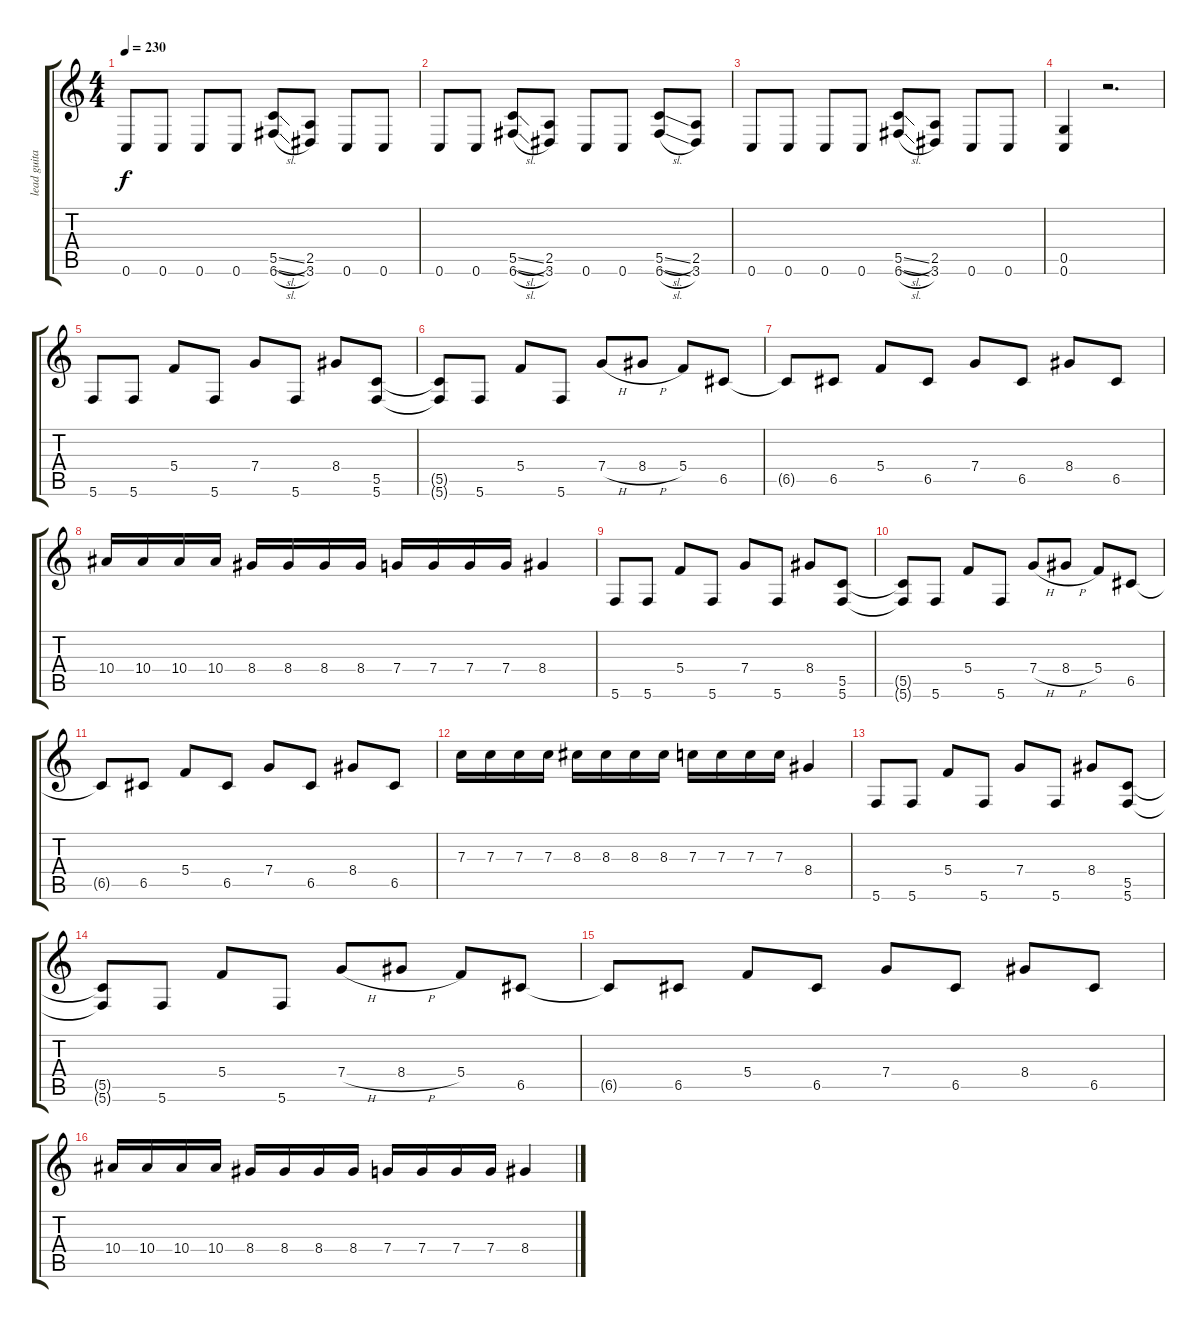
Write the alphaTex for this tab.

\track ("lead guitar" "lead guita") {instrument distortionguitar}
\staff {score tabs}
\tuning (D4 A3 F3 C3 G2 C2) {hide}
\ts (4 4)
\tempo 230
\clef g2
\ks c
0.6.8{dy f} 0.6.8 0.6.8 0.6.8 (5.5{sl} 6.6{sl}).8 (2.5 3.6).8 0.6.8 0.6.8 |
0.6.8 0.6.8 (5.5{sl} 6.6{sl}).8 (2.5 3.6).8 0.6.8 0.6.8 (5.5{sl} 6.6{sl}).8 (2.5 3.6).8 |
0.6.8 0.6.8 0.6.8 0.6.8 (5.5{sl} 6.6{sl}).8 (2.5 3.6).8 0.6.8 0.6.8 |
(0.5 0.6).4 r.2{d} |
5.6.8 5.6.8 5.4.8 5.6.8 7.4.8 5.6.8 8.4.8 (5.5 5.6).8 |
(5.5{t} 5.6{t}).8 5.6.8 5.4.8 5.6.8 7.4{h}.8 8.4{h}.8 5.4.8 6.5.8 |
6.5{t}.8 6.5.8 5.4.8 6.5.8 7.4.8 6.5.8 8.4.8 6.5.8 |
10.4.16 10.4.16 10.4.16 10.4.16 8.4.16 8.4.16 8.4.16 8.4.16 7.4.16 7.4.16 7.4.16 7.4.16 8.4.4 |
5.6.8 5.6.8 5.4.8 5.6.8 7.4.8 5.6.8 8.4.8 (5.5 5.6).8 |
(5.5{t} 5.6{t}).8 5.6.8 5.4.8 5.6.8 7.4{h}.8 8.4{h}.8 5.4.8 6.5.8 |
6.5{t}.8 6.5.8 5.4.8 6.5.8 7.4.8 6.5.8 8.4.8 6.5.8 |
7.3.16 7.3.16 7.3.16 7.3.16 8.3.16 8.3.16 8.3.16 8.3.16 7.3.16 7.3.16 7.3.16 7.3.16 8.4.4 |
5.6.8 5.6.8 5.4.8 5.6.8 7.4.8 5.6.8 8.4.8 (5.5 5.6).8 |
(5.5{t} 5.6{t}).8 5.6.8 5.4.8 5.6.8 7.4{h}.8 8.4{h}.8 5.4.8 6.5.8 |
6.5{t}.8 6.5.8 5.4.8 6.5.8 7.4.8 6.5.8 8.4.8 6.5.8 |
10.4.16 10.4.16 10.4.16 10.4.16 8.4.16 8.4.16 8.4.16 8.4.16 7.4.16 7.4.16 7.4.16 7.4.16 8.4.4
